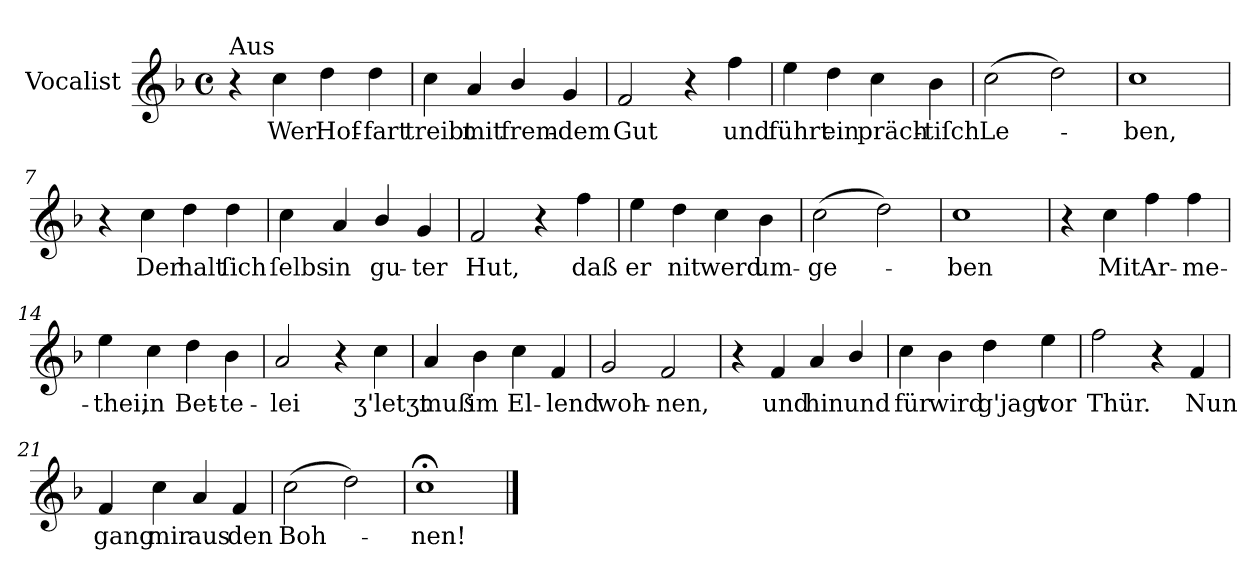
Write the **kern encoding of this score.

**kern	**text
*part1	*part1
*staff1	*staff1
*I"Vocalist	*
*k[b-]	*
*F:	*
*M4/4	*
*met(c)	*
=1	=1
!LO:TX:a:t=Aus	!
4r	.
4cc	Wer
4dd	Hof-
4dd	-fart
=2	=2
4cc	treibt
4a	mit
4b-/	frem-
4g	-dem
=3	=3
2f	Gut
4r	.
4ff	und
=4	=4
4ee	führt
4dd	ein
4cc	präch-
4b-	-tiſch
=5	=5
(2cc	Le-
2dd)	.
=6	=6
1cc	-ben,
=7	=7
4r	.
4cc	Der
4dd	halt
4dd	ſich
=8	=8
4cc	ſelbs
4a	in
4b-/	gu-
4g	-ter
=9	=9
2f	Hut,
4r	.
4ff	daß
=10	=10
4ee	er
4dd	nit
4cc	werd
4b-	um-
=11	=11
(2cc	-ge-
2dd)	.
=12	=12
1cc	-ben
=13	=13
4r	.
4cc	Mit
4ff	Ar-
4ff	-me-
=14	=14
4ee	-thei,
4cc	in
4dd	Bet-
4b-	-te-
=15	=15
2a	-lei
4r	.
4cc	ʒ'letʒt
=16	=16
4a	muß
4b-	im
4cc	El-
4f	-lend
=17	=17
2g	woh-
2f	-nen,
=18	=18
4r	.
4f	und
4a	hin
4b-/	und
=19	=19
4cc	für
4b-	wird
4dd	g'jagt
4ee	vor
=20	=20
2ff	Thür.
4r	.
4f	Nun
=21	=21
4f	gang
4cc	mir
4a	aus
4f	den
=22	=22
(2cc	Boh-
2dd)	.
=23	=23
1cc;<	-nen!
==	==
*-	*-
